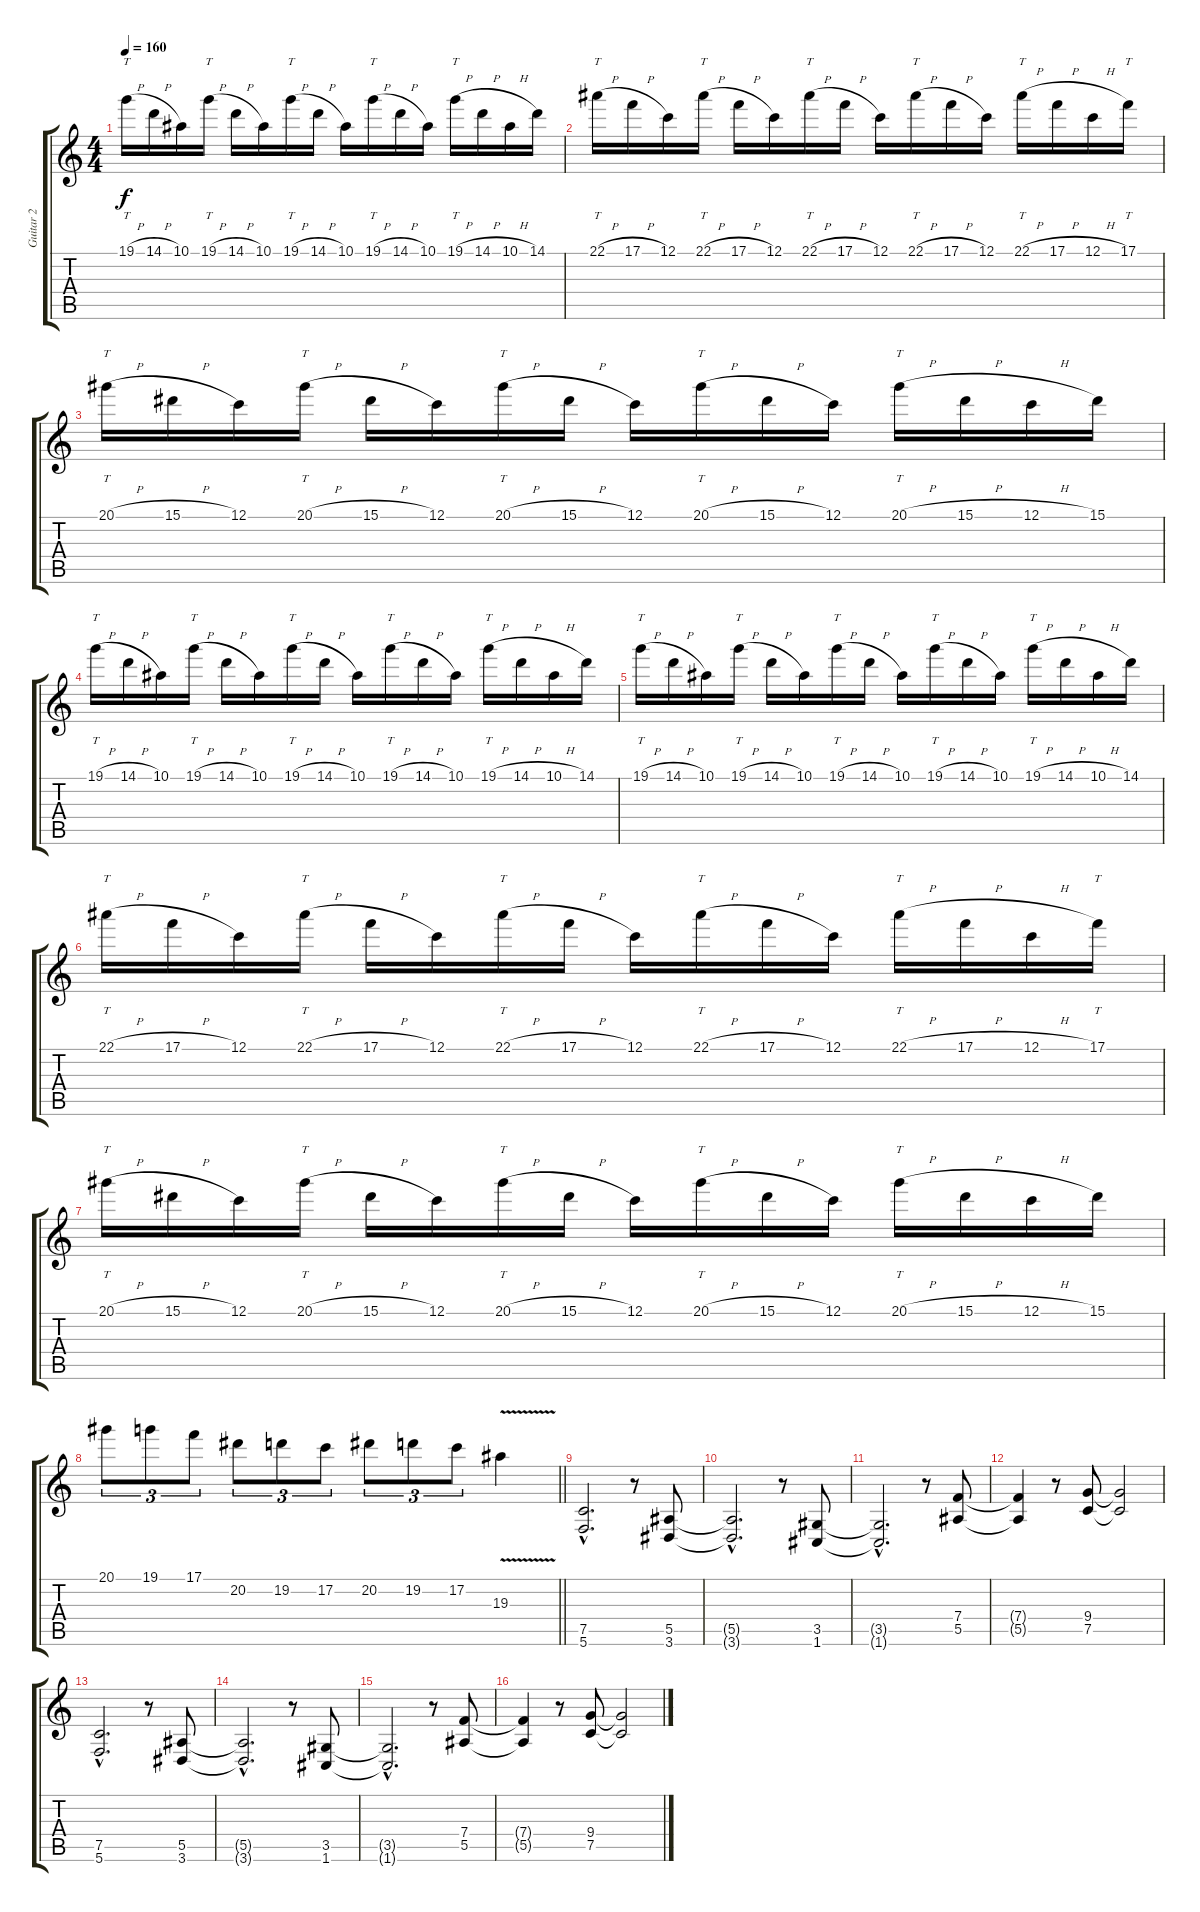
\track ("Guitar 2" "Guitar 2") {instrument distortionguitar}
\staff {score tabs}
\tuning (C4 G3 Eb3 Bb2 F2 C2) {hide}
\ts (4 4)
\tempo 160
\clef g2
\ks c
19.1{h}.16{tt dy f} 14.1{h}.16 10.1.16 19.1{h}.16{tt} 14.1{h}.16 10.1.16 19.1{h}.16{tt} 14.1{h}.16 10.1.16 19.1{h}.16{tt} 14.1{h}.16 10.1.16 19.1{h}.16{tt} 14.1{h}.16 10.1{h}.16 14.1.16 |
22.1{h}.16{tt} 17.1{h}.16 12.1.16 22.1{h}.16{tt} 17.1{h}.16 12.1.16 22.1{h}.16{tt} 17.1{h}.16 12.1.16 22.1{h}.16{tt} 17.1{h}.16 12.1.16 22.1{h}.16{tt} 17.1{h}.16 12.1{h}.16 17.1.16{tt} |
20.1{h}.16{tt} 15.1{h}.16 12.1.16 20.1{h}.16{tt} 15.1{h}.16 12.1.16 20.1{h}.16{tt} 15.1{h}.16 12.1.16 20.1{h}.16{tt} 15.1{h}.16 12.1.16 20.1{h}.16{tt} 15.1{h}.16 12.1{h}.16 15.1.16 |
19.1{h}.16{tt} 14.1{h}.16 10.1.16 19.1{h}.16{tt} 14.1{h}.16 10.1.16 19.1{h}.16{tt} 14.1{h}.16 10.1.16 19.1{h}.16{tt} 14.1{h}.16 10.1.16 19.1{h}.16{tt} 14.1{h}.16 10.1{h}.16 14.1.16 |
19.1{h}.16{tt} 14.1{h}.16 10.1.16 19.1{h}.16{tt} 14.1{h}.16 10.1.16 19.1{h}.16{tt} 14.1{h}.16 10.1.16 19.1{h}.16{tt} 14.1{h}.16 10.1.16 19.1{h}.16{tt} 14.1{h}.16 10.1{h}.16 14.1.16 |
22.1{h}.16{tt} 17.1{h}.16 12.1.16 22.1{h}.16{tt} 17.1{h}.16 12.1.16 22.1{h}.16{tt} 17.1{h}.16 12.1.16 22.1{h}.16{tt} 17.1{h}.16 12.1.16 22.1{h}.16{tt} 17.1{h}.16 12.1{h}.16 17.1.16{tt} |
20.1{h}.16{tt} 15.1{h}.16 12.1.16 20.1{h}.16{tt} 15.1{h}.16 12.1.16 20.1{h}.16{tt} 15.1{h}.16 12.1.16 20.1{h}.16{tt} 15.1{h}.16 12.1.16 20.1{h}.16{tt} 15.1{h}.16 12.1{h}.16 15.1.16 |
\barLineRight lightlight
20.1.8{tu (3 2)} 19.1.8{tu (3 2)} 17.1.8{tu (3 2)} 20.2.8{tu (3 2)} 19.2.8{tu (3 2)} 17.2.8{tu (3 2)} 20.2.8{tu (3 2)} 19.2.8{tu (3 2)} 17.2.8{tu (3 2)} 19.3{v}.4 |
(7.5{hac} 5.6{hac}).2{d} r.8 (5.5 3.6).8 |
(5.5{hac t} 3.6{hac t}).2{d} r.8 (3.5 1.6).8 |
(3.5{hac t} 1.6{hac t}).2{d} r.8 (7.4 5.5).8 |
(7.4{t} 5.5{t}).4 r.8 (9.4 7.5).8 (9.4{t} 7.5{t}).2 |
(7.5{hac} 5.6{hac}).2{d} r.8 (5.5 3.6).8 |
(5.5{hac t} 3.6{hac t}).2{d} r.8 (3.5 1.6).8 |
(3.5{hac t} 1.6{hac t}).2{d} r.8 (7.4 5.5).8 |
(7.4{t} 5.5{t}).4 r.8 (9.4 7.5).8 (9.4{t} 7.5{t}).2
